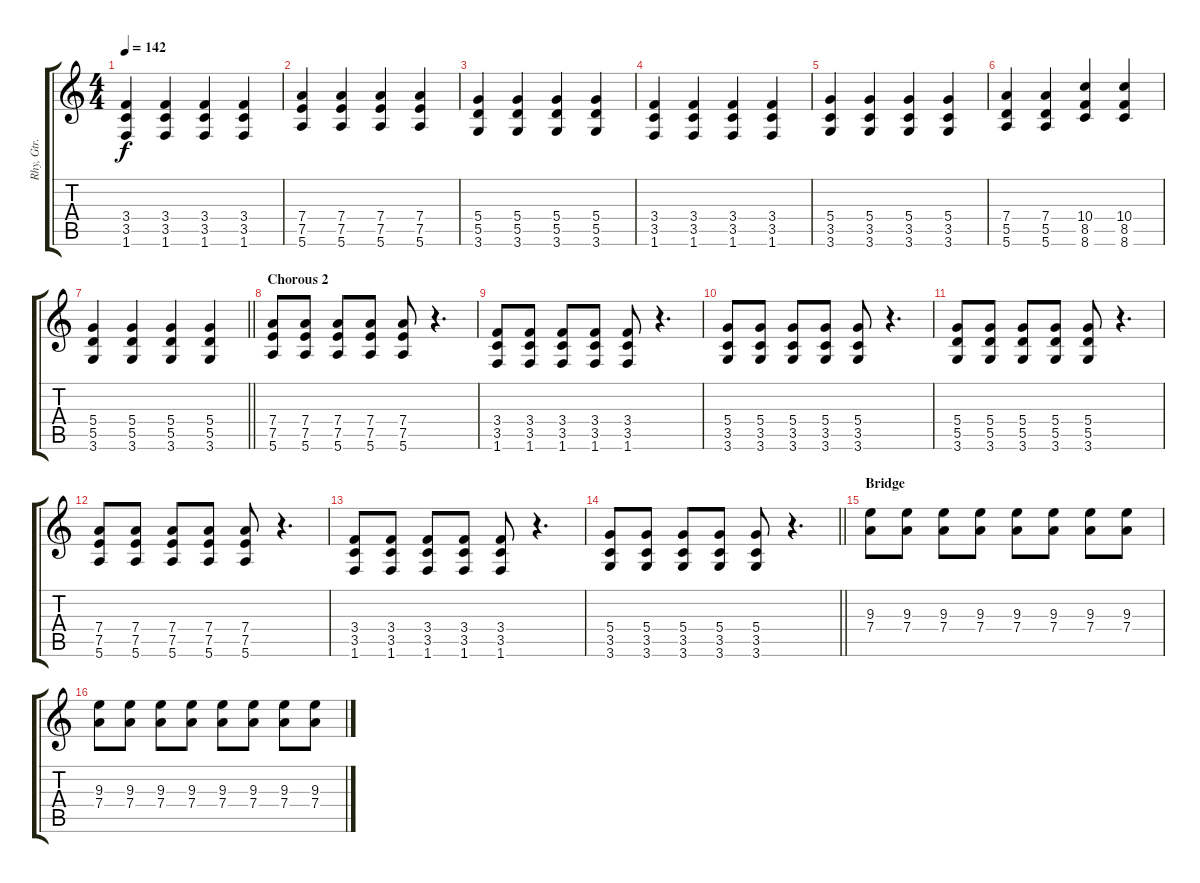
\track ("Rhy, Gtr. 2" "Rhy, Gtr. ") {instrument distortionguitar}
\staff {score tabs}
\tuning (E4 B3 G3 D3 A2 E2) {hide}
\ts (4 4)
\tempo 142
\clef g2
\ks c
(3.4 3.5 1.6).4{dy f} (3.4 3.5 1.6).4 (3.4 3.5 1.6).4 (3.4 3.5 1.6).4 |
(7.4 7.5 5.6).4 (7.4 7.5 5.6).4 (7.4 7.5 5.6).4 (7.4 7.5 5.6).4 |
(5.4 5.5 3.6).4 (5.4 5.5 3.6).4 (5.4 5.5 3.6).4 (5.4 5.5 3.6).4 |
(3.4 3.5 1.6).4 (3.4 3.5 1.6).4 (3.4 3.5 1.6).4 (3.4 3.5 1.6).4 |
(5.4 3.5 3.6).4 (5.4 3.5 3.6).4 (5.4 3.5 3.6).4 (5.4 3.5 3.6).4 |
(7.4 5.5 5.6).4 (7.4 5.5 5.6).4 (10.4 8.5 8.6).4 (10.4 8.5 8.6).4 |
\barLineRight lightlight
(5.4 5.5 3.6).4 (5.4 5.5 3.6).4 (5.4 5.5 3.6).4 (5.4 5.5 3.6).4 |
\section ("" "Chorous 2")
(7.4 7.5 5.6).8 (7.4 7.5 5.6).8 (7.4 7.5 5.6).8 (7.4 7.5 5.6).8 (7.4 7.5 5.6).8 r.4{d} |
(3.4 3.5 1.6).8 (3.4 3.5 1.6).8 (3.4 3.5 1.6).8 (3.4 3.5 1.6).8 (3.4 3.5 1.6).8 r.4{d} |
(5.4 3.5 3.6).8 (5.4 3.5 3.6).8 (5.4 3.5 3.6).8 (5.4 3.5 3.6).8 (5.4 3.5 3.6).8 r.4{d} |
(5.4 5.5 3.6).8 (5.4 5.5 3.6).8 (5.4 5.5 3.6).8 (5.4 5.5 3.6).8 (5.4 5.5 3.6).8 r.4{d} |
(7.4 7.5 5.6).8 (7.4 7.5 5.6).8 (7.4 7.5 5.6).8 (7.4 7.5 5.6).8 (7.4 7.5 5.6).8 r.4{d} |
(3.4 3.5 1.6).8 (3.4 3.5 1.6).8 (3.4 3.5 1.6).8 (3.4 3.5 1.6).8 (3.4 3.5 1.6).8 r.4{d} |
\barLineRight lightlight
(5.4 3.5 3.6).8 (5.4 3.5 3.6).8 (5.4 3.5 3.6).8 (5.4 3.5 3.6).8 (5.4 3.5 3.6).8 r.4{d} |
\section ("" "Bridge")
(9.3 7.4).8{volume 4} (9.3 7.4).8 (9.3 7.4).8 (9.3 7.4).8 (9.3 7.4).8 (9.3 7.4).8 (9.3 7.4).8 (9.3 7.4).8 |
(9.3 7.4).8 (9.3 7.4).8 (9.3 7.4).8 (9.3 7.4).8 (9.3 7.4).8 (9.3 7.4).8 (9.3 7.4).8 (9.3 7.4).8
